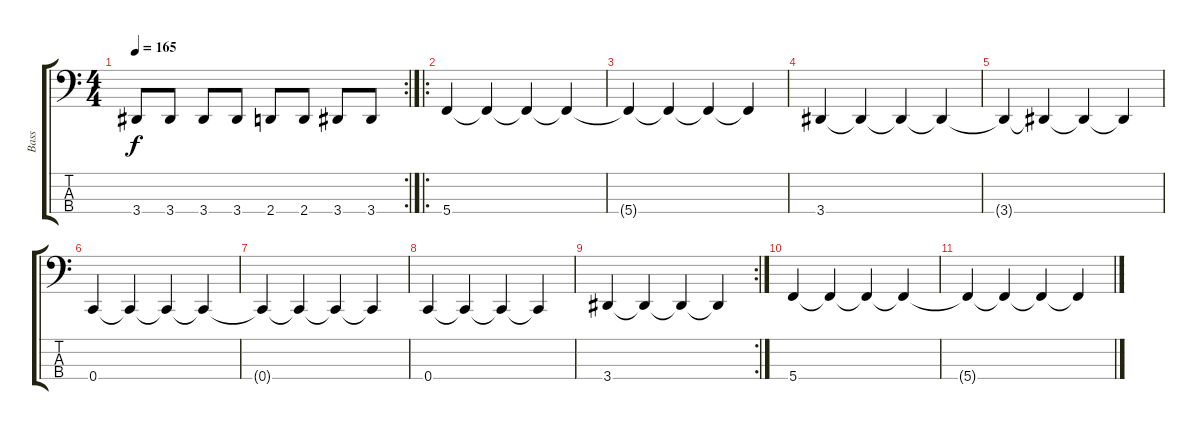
\track ("Bass" "Bass") {instrument slapbass1}
\staff {score tabs}
\tuning (F2 C2 G1 C1) {hide}
\rc 2
\ts (4 4)
\tempo 165
\clef f4
\ks c
3.4.8{dy f} 3.4.8 3.4.8 3.4.8 2.4.8 2.4.8 3.4.8 3.4.8 |
\ro
5.4.4 5.4{t}.4 5.4{t}.4 5.4{t}.4 |
5.4{t}.4 5.4{t}.4 5.4{t}.4 5.4{t}.4 |
3.4.4 3.4{t}.4 3.4{t}.4 3.4{t}.4 |
3.4{t}.4 3.4{t}.4 3.4{t}.4 3.4{t}.4 |
0.4.4 0.4{t}.4 0.4{t}.4 0.4{t}.4 |
0.4{t}.4 0.4{t}.4 0.4{t}.4 0.4{t}.4 |
0.4.4 0.4{t}.4 0.4{t}.4 0.4{t}.4 |
\rc 2
3.4.4 3.4{t}.4 3.4{t}.4 3.4{t}.4 |
5.4.4 5.4{t}.4 5.4{t}.4 5.4{t}.4 |
5.4{t}.4 5.4{t}.4 5.4{t}.4 5.4{t}.4
